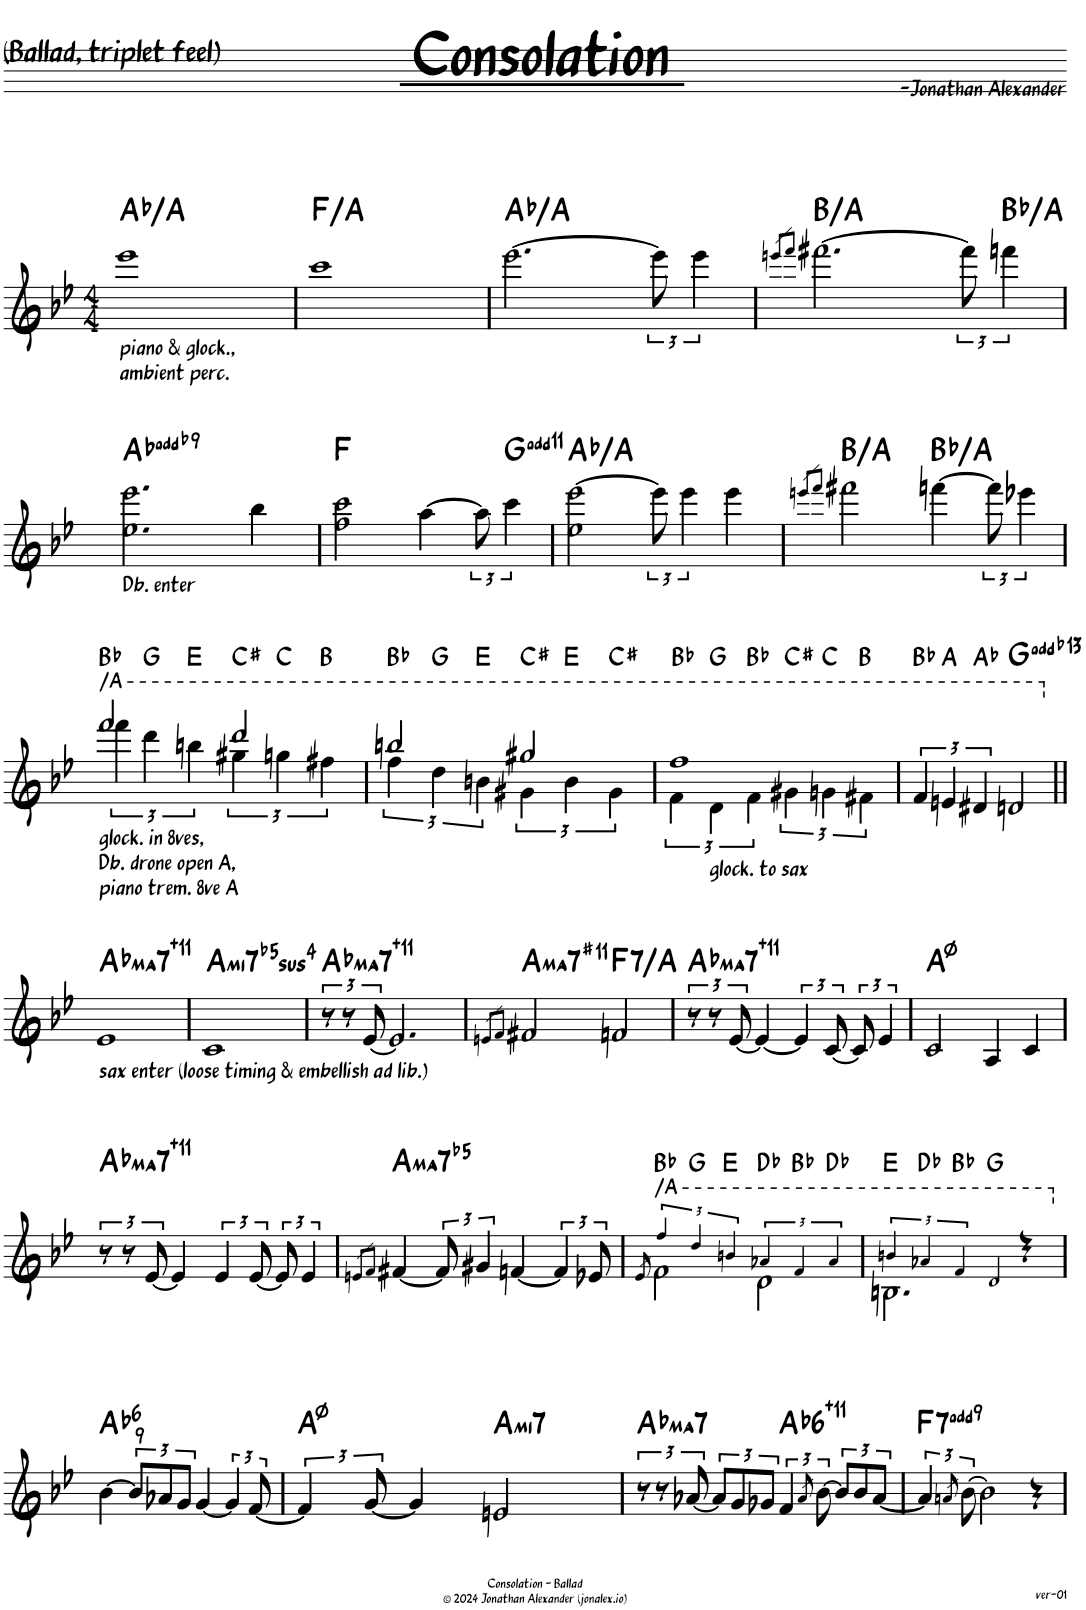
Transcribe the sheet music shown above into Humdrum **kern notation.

**kern	**harte
*part1	*part1
*staff1	*
*I"Piano	*
*I'Pno.	*
*clefG2	*
*k[b-e-]	*
*M4/4	*
=1	=1
1ryy	.
!!LO:LB:g=z
=2-	=2-
*M4/4	*
!LO:TX:b:t=piano & glock.,	!
!LO:TX:b:t=ambient perc.	!
1eee-	Ab:maj/#1
=3	=3
1ccc	F:maj/3
=4	=4
[2.eee-\	Ab:maj/#1
12eee-\]	.
6eee-\	.
=5	=5
8qeeen/L	.
8qfff/J	.
[2.fff#X\	B:maj/b7
12fff#\]	.
6fffn\	Bb:maj/7
!!LO:LB:g=z
=6	=6
!LO:TX:b:t=Db. enter	!
2.ee-\ 2.eee-\	Ab:maj(b9)
4bb-\	.
=7	=7
2ff\ 2ccc\	F:maj
[4aa\	.
12aa\]	.
6ccc\	G:maj(11)
=8	=8
2ee-\ [2eee-\	Ab:maj/#1
12eee-\]	.
6eee-\	.
4eee-\	.
=9	=9
8qeeen/L	.
8qfff/J	.
2fff#X\	B:maj/b7
[4fffn\	Bb:maj/7
12fff\]	.
6eee-X\	.
!!LO:LB:g=z
=10	=10
!LO:TX:b:t=glock. in 8ves,	!
!LO:TX:b:t=Db. drone open A,	!
!LO:TX:b:t=piano trem. 8ve A	!
!LO:TX:a:t=/A	!
!LO:N:head=solid	!
*^	*
6fff\	2fff/	Bb:maj
6ddd\	.	G:maj
6bbn\	.	E:maj
6gg#X\	2ddd/	C#:maj
6ggn\	.	C:maj
6ff#X\	.	B:maj
=11	=11	=11
!LO:N:head=solid	!	!
6ff\	2bbn/	Bb:maj
6dd\	.	G:maj
6bn\	.	E:maj
6g#X\	2gg#X/	C#:maj
6b\	.	E:maj
6g#\	.	C#:maj
=12	=12	=12
!LO:N:head=solid	!	!
6f\	1ff	Bb:maj
!LO:TX:b:t=glock. to sax	!	!
6d\	.	G:maj
6f\	.	Bb:maj
6g#X\	.	C#:maj
6gn\	.	C:maj
6f#X\	.	B:maj
*v	*v	*
=13	=13
6f/	Bb:maj
6en/	A:maj
6d#X/	Ab:maj
2dn/	G:maj(b13)
!!LO:LB:g=z
=14||	=14||
!LO:TX:b:t=sax enter (loose timing & embellish ad lib.)	!LO:H:kt=ma7
1e-	Ab:maj7(#11)
=15	=15
!	!LO:H:kt=74
1c	A:(1,4,b5,7)
=16	=16
!	!LO:H:kt=ma7
12r	Ab:maj7(#11)
12r	.
[12e-/	.
2.e-/]	.
=17	=17
8qen/L	.
8qf/J	.
!	!LO:H:kt=ma7
2f#X/	A:maj7(#11)
!	!LO:H:kt=7
2fn/	F:7/3
=18	=18
!	!LO:H:kt=ma7
12r	Ab:maj7(#11)
12r	.
[12e-/	.
4e-/_	.
6e-/]	.
[12c/	.
12c/]	.
6e-/	.
=19	=19
2c/	A:hdim7
4A/	.
4c/	.
!!LO:LB:g=z
=20	=20
!	!LO:H:kt=ma7
12r	Ab:maj7(#11)
12r	.
[12e-/	.
4e-/]	.
6e-/	.
[12e-/	.
12e-/]	.
6e-/	.
=21	=21
8qen/L	.
8qf/J	.
!	!LO:H:kt=ma7
[4f#X/	A:(3,b5,7)
12f#/]	.
6g#X/	.
[4fn/	.
6f/]	.
12e-X/	.
=22	=22
8qe-/	.
*^	*
!LO:TX:a:t=/A	!	!
2f\	6ff!/	Bb:maj
.	6dd!/	G:maj
.	6bn!/	E:maj
2d\	6a-X!/	Db:maj
.	6f!/	Bb:maj
.	6a-!/	Db:maj
=23	=23	=23
2.Bn\	6bn!/	E:maj
.	6a-X!/	Db:maj
.	6f!/	Bb:maj
.	2d!/	G:maj
4r	.	.
*v	*v	*
!!LO:LB:g=z
=24	=24
!	!LO:H:kt=6
[4b-\	Ab:maj6(9)
12b-/L]	.
12a-X/	.
12g/J	.
[4g/	.
6g/]	.
[12f/	.
=25	=25
6f/]	A:hdim7
[12g/	.
4g/]	.
!	!LO:H:kt=mi7
2en/	A:min7
=26	=26
!	!LO:H:kt=ma7
12r	Ab:maj7
12r	.
[12a-X/	.
12a-/L]	.
12g/	.
12g-X/J	.
!	!LO:H:kt=6
6f/	Ab:maj6(#11)
8qa-/	.
[12b-\	.
12b-/L]	.
12b-/	.
[12a-/J	.
=27	=27
!	!LO:H:kt=7
6a-/]	F:7(9)
8qan/	.
[12b-\	.
2b-\]	.
4r	.
=	=
*-	*-
